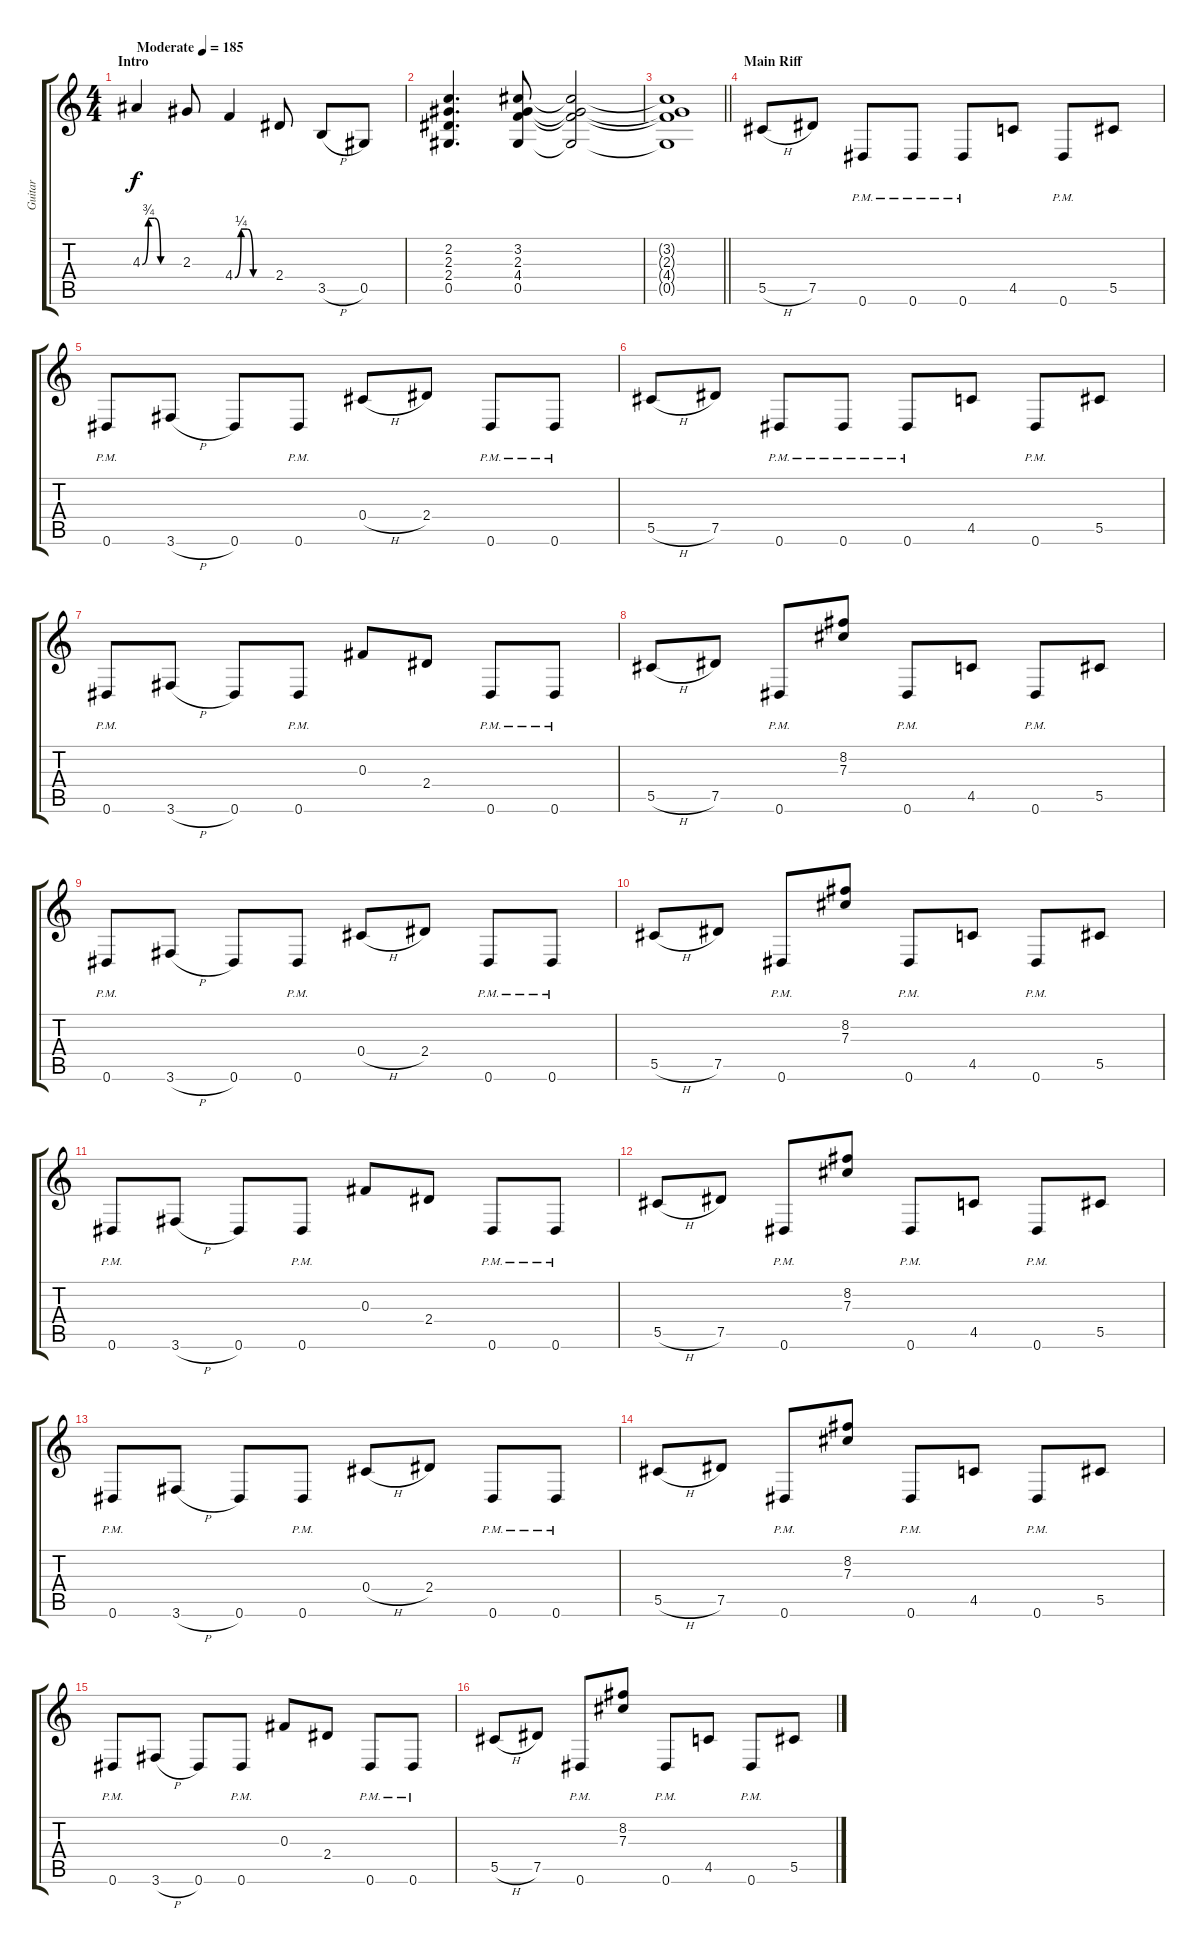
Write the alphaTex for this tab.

\track ("Guitar" "Guitar") {instrument distortionguitar}
\staff {score tabs}
\tuning (Eb4 Bb3 Gb3 Db3 Ab2 Eb2) {hide}
\ts (4 4)
\section ("" "Intro")
\tempo (185 "Moderate")
\clef g2
\ks c
4.3{be (custom 0 0 10 3 20 3 30 0 60 0)}.4{dy f instrument distortionguitar} 2.3.8 4.4{be (custom 0 0 10 1 20 1 30 0 60 0)}.4 2.4.8 3.5{h}.8 0.5.8 |
(2.2 2.3 2.4 0.5).4{d} (3.2 2.3 4.4 0.5).8 (3.2{t} 2.3{t} 4.4{t} 0.5{t}).2 |
\barLineRight lightlight
(3.2{t} 2.3{t} 4.4{t} 0.5{t}).1 |
\section ("" "Main Riff")
5.5{h}.8 7.5.8 0.6{pm}.8 0.6{pm}.8 0.6{pm}.8 4.5.8 0.6{pm}.8 5.5.8 |
0.6{pm}.8 3.6{h}.8 0.6.8 0.6{pm}.8 0.4{h}.8 2.4.8 0.6{pm}.8 0.6{pm}.8 |
5.5{h}.8 7.5.8 0.6{pm}.8 0.6{pm}.8 0.6{pm}.8 4.5.8 0.6{pm}.8 5.5.8 |
0.6{pm}.8 3.6{h}.8 0.6.8 0.6{pm}.8 0.3.8 2.4.8 0.6{pm}.8 0.6{pm}.8 |
5.5{h}.8 7.5.8 0.6{pm}.8 (8.2 7.3).8 0.6{pm}.8 4.5.8 0.6{pm}.8 5.5.8 |
0.6{pm}.8 3.6{h}.8 0.6.8 0.6{pm}.8 0.4{h}.8 2.4.8 0.6{pm}.8 0.6{pm}.8 |
5.5{h}.8 7.5.8 0.6{pm}.8 (8.2 7.3).8 0.6{pm}.8 4.5.8 0.6{pm}.8 5.5.8 |
0.6{pm}.8 3.6{h}.8 0.6.8 0.6{pm}.8 0.3.8 2.4.8 0.6{pm}.8 0.6{pm}.8 |
5.5{h}.8 7.5.8 0.6{pm}.8 (8.2 7.3).8 0.6{pm}.8 4.5.8 0.6{pm}.8 5.5.8 |
0.6{pm}.8 3.6{h}.8 0.6.8 0.6{pm}.8 0.4{h}.8 2.4.8 0.6{pm}.8 0.6{pm}.8 |
5.5{h}.8 7.5.8 0.6{pm}.8 (8.2 7.3).8 0.6{pm}.8 4.5.8 0.6{pm}.8 5.5.8 |
0.6{pm}.8 3.6{h}.8 0.6.8 0.6{pm}.8 0.3.8 2.4.8 0.6{pm}.8 0.6{pm}.8 |
5.5{h}.8 7.5.8 0.6{pm}.8 (8.2 7.3).8 0.6{pm}.8 4.5.8 0.6{pm}.8 5.5.8
